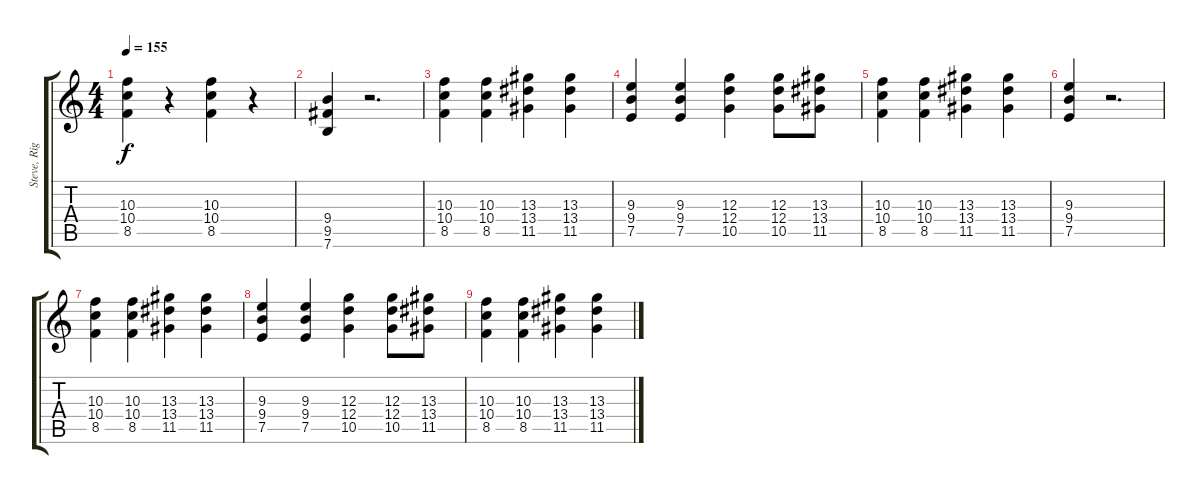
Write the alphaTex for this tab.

\track ("Steve, Righ?" "Steve, Rig") {instrument distortionguitar}
\staff {score tabs}
\tuning (E4 B3 G3 D3 A2 E2) {hide}
\ts (4 4)
\tempo 155
\clef g2
\ks c
(10.3 10.4 8.5).4{dy f} r.4 (10.3 10.4 8.5).4 r.4 |
(9.4 9.5 7.6).4 r.2{d} |
(10.3 10.4 8.5).4 (10.3 10.4 8.5).4 (13.3 13.4 11.5).4 (13.3 13.4 11.5).4 |
(9.3 9.4 7.5).4 (9.3 9.4 7.5).4 (12.3 12.4 10.5).4 (12.3 12.4 10.5).8 (13.3 13.4 11.5).8 |
(10.3 10.4 8.5).4 (10.3 10.4 8.5).4 (13.3 13.4 11.5).4 (13.3 13.4 11.5).4 |
(9.3 9.4 7.5).4 r.2{d} |
(10.3 10.4 8.5).4 (10.3 10.4 8.5).4 (13.3 13.4 11.5).4 (13.3 13.4 11.5).4 |
(9.3 9.4 7.5).4 (9.3 9.4 7.5).4 (12.3 12.4 10.5).4 (12.3 12.4 10.5).8 (13.3 13.4 11.5).8 |
(10.3 10.4 8.5).4 (10.3 10.4 8.5).4 (13.3 13.4 11.5).4 (13.3 13.4 11.5).4
